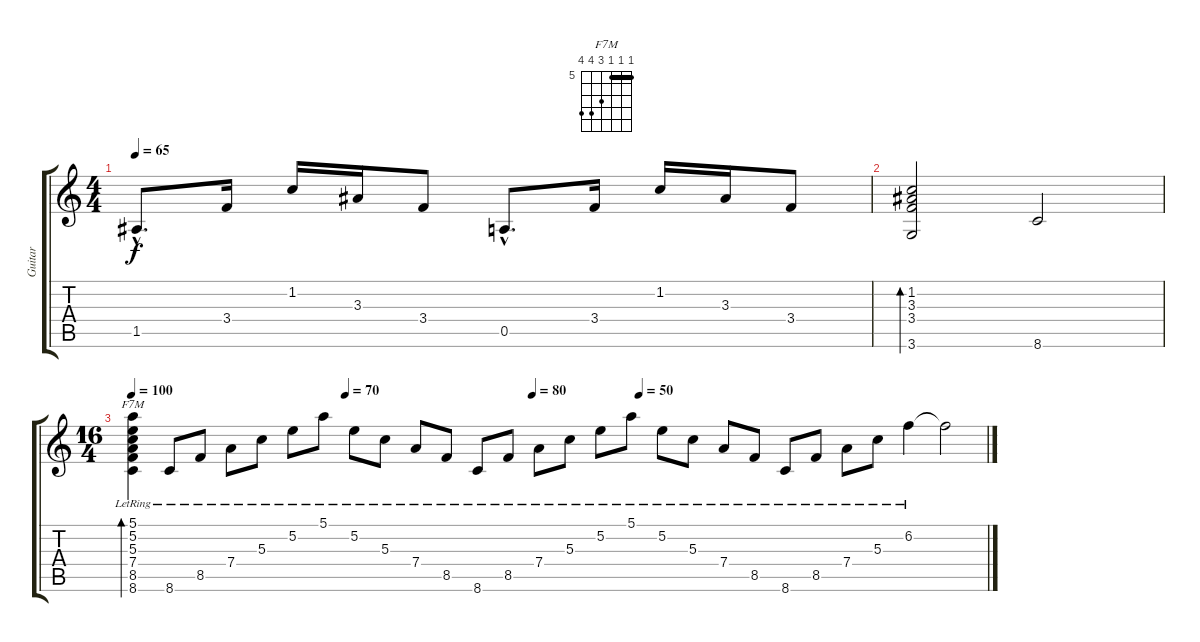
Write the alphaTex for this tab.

\track ("Guitar" "Guitar") {instrument electricguitarclean}
\staff {score tabs}
\tuning (E4 B3 G3 D3 A2 E2) {hide}
\chord ("F7M" 5 5 5 7 8 8) {firstfret 5 barre 5}
\ts (4 4)
\tempo 65
\clef g2
\ks c
1.5{hac}.8{d dy f} 3.4.16 1.2.16 3.3.16 3.4.8 0.5{hac}.8{d} 3.4.16 1.2.16 3.3.16 3.4.8 |
(1.2 3.3 3.4 3.6).2{bd 120} 8.6.2 |
\ts (16 4)
\tempo 100
\tempo (70 0.25)
\tempo (80 0.46875)
\tempo (50 0.59375)
(5.1{lr} 5.2{lr} 5.3{lr} 7.4{lr} 8.5{lr} 8.6{lr}).4{bd 120 ch "F7M"} 8.6{lr}.8 8.5{lr}.8 7.4{lr}.8 5.3{lr}.8 5.2{lr}.8 5.1{lr}.8 5.2{lr}.8 5.3{lr}.8 7.4{lr}.8 8.5{lr}.8 8.6{lr}.8 8.5{lr}.8 7.4{lr}.8 5.3{lr}.8 5.2{lr}.8 5.1{lr}.8 5.2{lr}.8 5.3{lr}.8 7.4{lr}.8 8.5{lr}.8 8.6{lr}.8 8.5{lr}.8 7.4{lr}.8 5.3{lr}.8 6.2{lr}.4 6.2{t}.2
